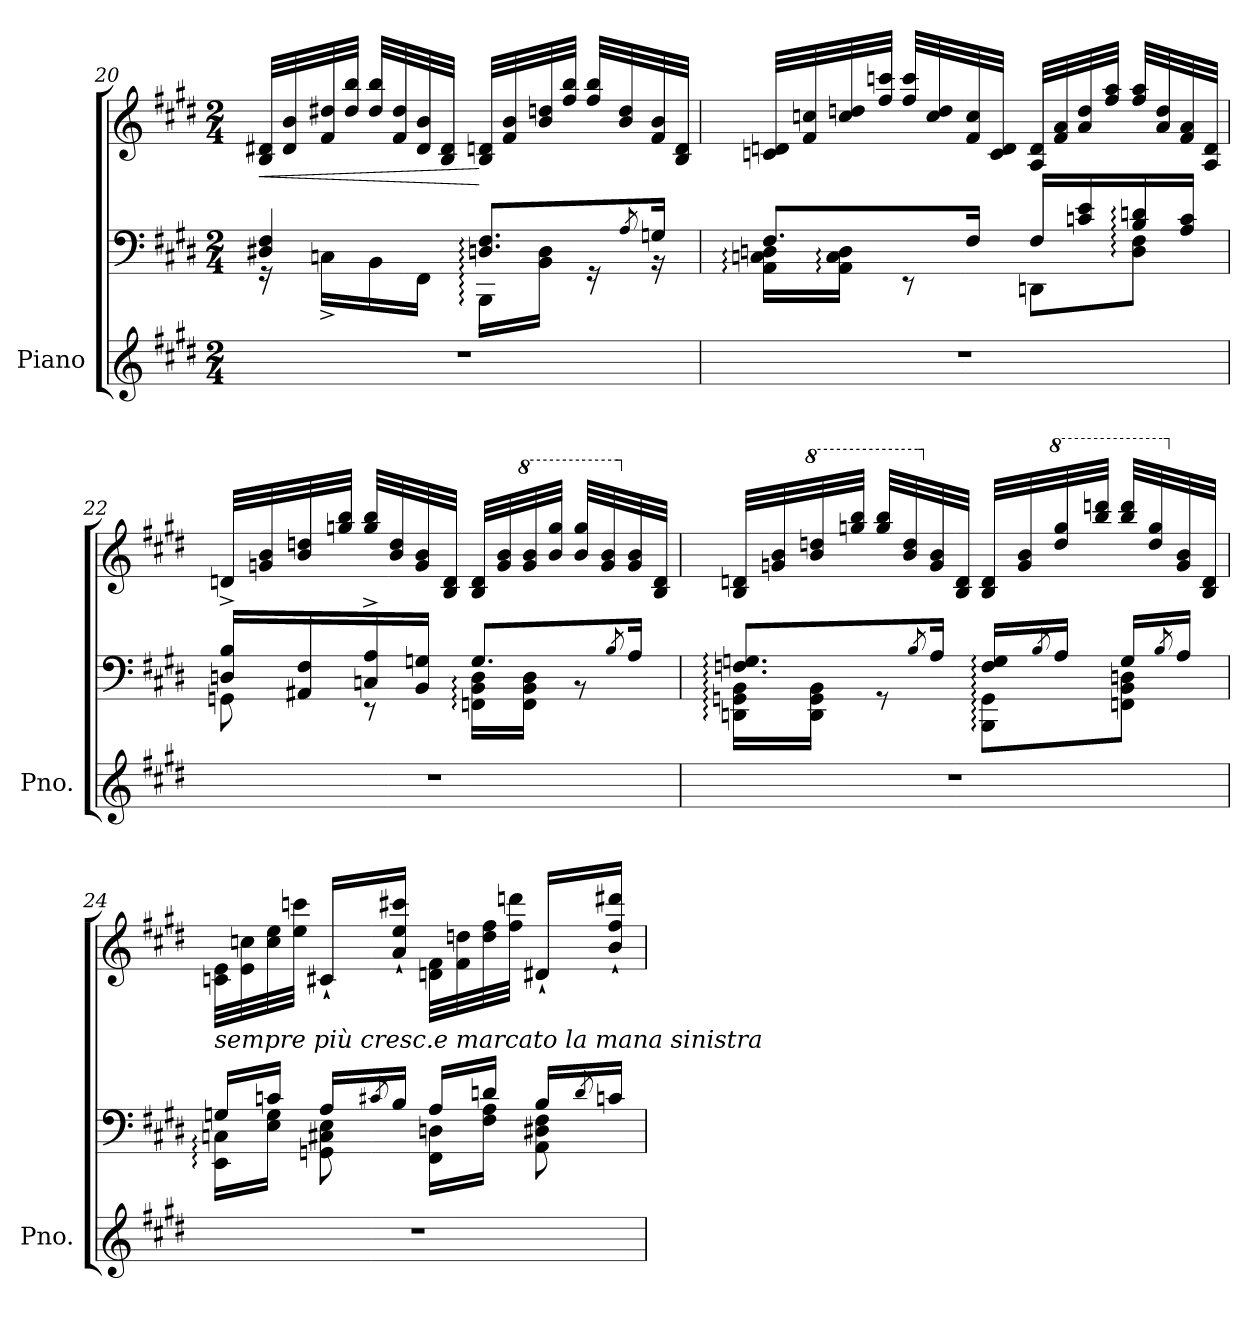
**kern	**kern	**kern	**dynam
*part1	*part1	*part1	*part1
*staff3	*staff2	*staff1	*staff1/2/3
*I"Piano	*	*	*
*I'Pno.	*	*	*
*clefG2	*clefF4	*clefG2	*
*k[f#c#g#d#]	*k[f#c#g#d#]	*k[f#c#g#d#]	*
*M2/4	*M2/4	*M2/4	*
=20	=20	=20	=20
*	*^	*	*
!	!	!	!	!LO:HP:b
2r	4D#X/ 4F#/	16r	32B/ 32d#X/LLL	<
.	.	.	32d#/ 32b/	.
.	.	16C^\LL	32f#/ 32dd#X/	.
.	.	.	32dd#/ 32bb/JJJ	.
.	.	16BB\	32dd#/ 32bb/LLL	.
.	.	.	32f#/ 32dd#/	.
.	.	16FF#\JJ	32d#/ 32b/	.
.	.	.	32B/ 32d#/JJJ	.
.	8.Dn/: 8.F#/:L	16BBB:\LL	32B/ 32dn/LLL	[
.	.	.	32f#/ 32b/	.
.	.	16BB\ 16D\JJ	32b/ 32ddn/	.
.	.	.	32ff#/ 32bb/JJJ	.
.	.	16r	32ff#/ 32bb/LLL	.
.	.	.	32b/ 32dd/	.
.	8qA/	.	.	.
.	16G/Jk	16r	32f#/ 32b/	.
.	.	.	32B/ 32d/JJJ	.
!!LO:LB:g=z
=21	=21	=21	=21	=21
2r	8.F#/L	16AA\: 16C\: 16D\:LL	32c/ 32d/LLL	.
.	.	.	32f#/ 32cc/	.
.	.	16AA\: 16C\: 16D\:JJ	32cc/ 32dd/	.
.	.	.	32ff#/ 32ccc/JJJ	.
.	.	8r	32ff#/ 32ccc/LLL	.
.	.	.	32cc/ 32dd/	.
.	16F#/Jk	.	32f#/ 32cc/	.
.	.	.	32c/ 32d/JJJ	.
.	16F#/LL	8DD\L	32A/ 32d/LLL	.
.	.	.	32f#/ 32a/	.
.	16c/ 16e/	.	32a/ 32dd/	.
.	.	.	32ff#/ 32aa/JJJ	.
.	16B/: 16d/:	8D\: 8F#\:J	32ff#/ 32aa/LLL	.
.	.	.	32a/ 32dd/	.
.	16A/ 16c/JJ	.	32f#/ 32a/	.
.	.	.	32A/ 32d/JJJ	.
=22	=22	=22	=22	=22
2r	16D/^ 16B/^LL	8GG\	32d/LLL	.
.	.	.	32g/ 32b/	.
.	16AA#X/ 16F#/	.	32b/ 32dd/	.
.	.	.	32gg/ 32bb/JJJ	.
.	16C/^ 16A/^	8r	32gg/ 32bb/LLL	.
.	.	.	32b/ 32dd/	.
.	16BB/ 16G/JJ	.	32g/ 32b/	.
.	.	.	32B/ 32d/JJJ	.
.	8.G/L	16FFn\: 16BB\: 16D\:LL	32B/ 32d/LLL	.
.	.	.	32g/ 32b/	.
*	*	*	*8va	*
.	.	16FF\ 16BB\ 16D\JJ	32gg/ 32bb/	.
.	.	.	32bb/ 32ggg/JJJ	.
.	.	8r	32bb/ 32ggg/LLL	.
.	.	.	32gg/ 32bb/	.
.	8qB/	.	.	.
*	*	*	*X8va	*
.	16A/Jk	.	32g/ 32b/	.
.	.	.	32B/ 32d/JJJ	.
!!LO:LB:g=z
=23	=23	=23	=23	=23
2r	8.Fn/: 8.G/:L	16DD\: 16GG\: 16BB\:LL	32B/ 32d/LLL	.
.	.	.	32g/ 32b/	.
*	*	*	*8va	*
.	.	16DD\ 16GG\ 16BB\JJ	32bb/ 32ddd/	.
.	.	.	32ggg/ 32bbb/JJJ	.
.	.	8r	32ggg/ 32bbb/LLL	.
.	.	.	32bb/ 32ddd/	.
.	8qB/	.	.	.
*	*	*	*X8va	*
.	16A/Jk	.	32g/ 32b/	.
.	.	.	32B/ 32d/JJJ	.
.	16F/: 16G/:LL	8BBB\: 8GG\:L	32B/ 32d/LLL	.
.	.	.	32g/ 32b/	.
.	8qB/	.	.	.
*	*	*	*8va	*
.	16A/JJ	.	32ddd/ 32ggg/	.
.	.	.	32bbb/ 32dddd/JJJ	.
.	16G/LL	8FFn\ 8BB\ 8D\J	32bbb/ 32dddd/LLL	.
.	.	.	32ddd/ 32ggg/	.
.	8qB/	.	.	.
*	*	*	*X8va	*
.	16A/JJ	.	32g/ 32b/	.
.	.	.	32B/ 32d/JJJ	.
=24	=24	=24	=24	=24
!	!	!	!LO:TX:b:i:t=sempre più cresc.e marcato la mana sinistra	!
2r	16G/LL	16EE\: 16C\:LL	32c\ 32e\LLL	.
.	.	.	32e\ 32cc\	.
.	16c/JJ	16E\ 16G\JJ	32cc\ 32ee\	.
.	.	.	32ee\ 32ccc\JJJ	.
.	16A/LL	8GG\ 8C#X\ 8E\	16c#X`/LL	.
.	8qc#X/	.	.	.
.	16B/JJ	.	16a/` 16ee/` 16ccc#X/`JJ	.
.	16A/LL	16FF#\ 16D\LL	32d\ 32f#\LLL	.
.	.	.	32f#\ 32dd\	.
.	16d/JJ	16F#\ 16A\JJ	32dd\ 32ff#\	.
.	.	.	32ff#\ 32ddd\JJJ	.
.	16B/LL	8AA\ 8D#X\ 8F#\	16d#X`/LL	.
.	8qd/	.	.	.
.	16cn/JJ	.	16b/` 16ff#/` 16ddd#X/`JJ	.
*	*v	*v	*	*
=	=	=	=
*-	*-	*-	*-
